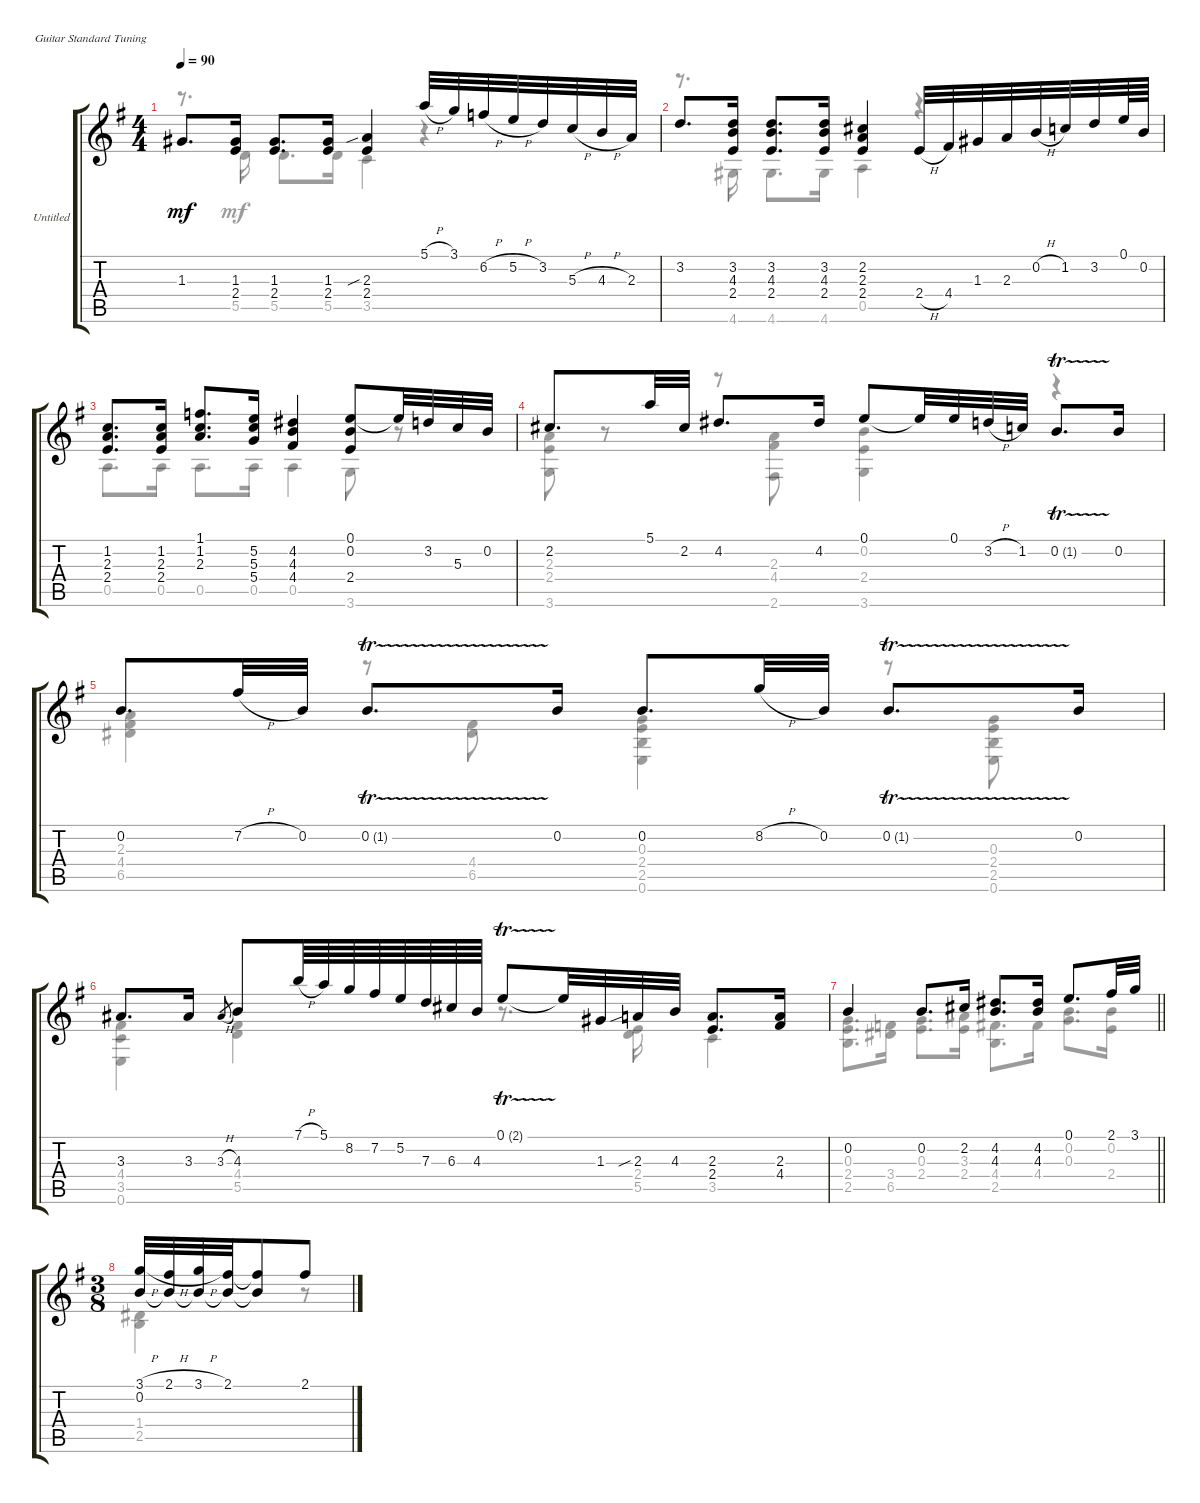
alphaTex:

\bracketExtendMode groupsimilarinstruments
\firstSystemTrackNameOrientation horizontal
\otherSystemsTrackNameOrientation horizontal
\track ("Untitled" "Untitled") {instrument acousticguitarnylon}
\staff {score tabs}
\tuning (E4 B3 G3 D3 A2 E2)
\voice
\ts (4 4)
\tempo 90
\clef g2
\ks eminor
1.3.8{d dy mf} (1.3 2.4).16 (1.3 2.4).8{d} (1.3 2.4).16 (2.3{sib} 2.4).4 5.1{h}.32 3.1.32 6.2{h}.32 5.2{h}.32 3.2.32 5.3{h}.32 4.3{h}.32 2.3.32 |
3.2.8{d} (3.2 4.3 2.4).16 (3.2 4.3 2.4).8{d} (3.2 4.3 2.4).16 (2.2 2.3 2.4).4 2.4{h}.32 4.4.32 1.3.32 2.3.32 0.2{h}.32 1.2.32 3.2.32 0.1.64 0.2.64 |
(1.2 2.3 2.4).8{d} (1.2 2.3 2.4).16 (1.1 1.2 2.3).8{d} (5.2 5.3 5.4).16 (4.2 4.3 4.4).4 (0.1 0.2 2.4).8 0.1{t}.32 3.2.32 5.3.32 0.2.32 |
2.2.8{d} 5.1.32 2.2.32 4.2.8{d} 4.2.16 0.1.8 0.1{t}.32 0.1.32 3.2{h}.32 1.2.32 0.2{tr (1 16)}.8{d} 0.2.16 |
0.2.8{d} 7.2{h}.32 0.2.32 0.2{tr (1 16)}.8{d} 0.2.16 0.2.8{d} 8.2{h}.32 0.2.32 0.2{tr (1 16)}.8{d} 0.2.16 |
3.3.8{d} 3.3.16 3.3{h}.8{gr} 4.3.8 7.1{h}.64 5.1.64 8.2.64 7.2.64 5.2.64 7.3.64 6.3.64 4.3.64 0.1{tr (2 16)}.8 0.1{t}.32 1.3.32 2.3{sib}.32 4.3.32 (2.3 2.4).8{d} (2.3 4.4).16 |
\barLineRight lightlight
0.2.4 0.2.8{d} 2.2.16 (4.2 4.3).8{d} (4.2 4.3).16 0.1.8{d} 2.1.32 3.1.32 |
\ts (3 8)
\section ("" "")
(3.1{h} 0.2).32 (2.1{h} 0.2{t}).32 (3.1{h} 0.2{t}).32 (2.1 0.2{t}).32 (2.1{t} 0.2{t}).8 2.1.8
\voice
\clef g2
\ottava regular
\simile none
\ks eminor
r.8{d dy mf} 5.5.16 5.5.8{d} 5.5.16 3.5.4 r.4 |
r.8{d} 4.6.16 4.6.8{d} 4.6.16 0.5.4 r.4 |
0.5.8{d} 0.5.16 0.5.8{d} 0.5.16 0.5.4 3.6.8 r.8 |
(2.3 2.4 3.6).8 r.8 r.8 (2.3 4.4 2.6).8 (0.2 2.4 3.6).4 r.4 |
(2.3 4.4 6.5).4 r.8 (4.4 6.5).8 (0.3 2.4 2.5 0.6).4 r.8 (0.3 2.4 2.5 0.6).8 |
(4.4 3.5 0.6).4 (4.4 5.5).4 r.8{d} (2.4 5.5).16 3.5.4 |
\barLineRight lightlight
(0.3 2.4 2.5).8{d} (3.4 6.5).16 (0.3 2.4).8{d} (3.3 2.4).16 (4.4 2.5).8{d} 4.4.16 (0.2 0.3).8{d} (0.2 2.4).16 |
(1.4 2.5).4 r.8
